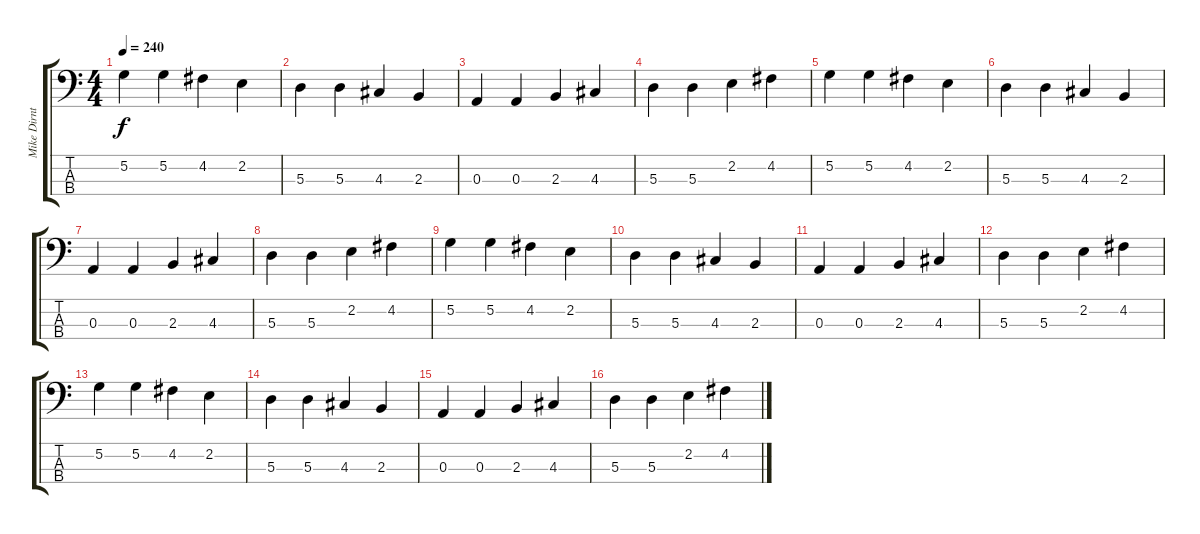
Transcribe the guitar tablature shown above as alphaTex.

\track ("Mike Dirnt" "Mike Dirnt") {instrument electricbasspick}
\staff {score tabs}
\tuning (G2 D2 A1 E1) {hide}
\ts (4 4)
\tempo 240
\clef f4
\ks c
5.2.4{dy f} 5.2.4 4.2.4 2.2.4 |
5.3.4 5.3.4 4.3.4 2.3.4 |
0.3.4 0.3.4 2.3.4 4.3.4 |
5.3.4 5.3.4 2.2.4 4.2.4 |
5.2.4 5.2.4 4.2.4 2.2.4 |
5.3.4 5.3.4 4.3.4 2.3.4 |
0.3.4 0.3.4 2.3.4 4.3.4 |
5.3.4 5.3.4 2.2.4 4.2.4 |
5.2.4 5.2.4 4.2.4 2.2.4 |
5.3.4 5.3.4 4.3.4 2.3.4 |
0.3.4 0.3.4 2.3.4 4.3.4 |
5.3.4 5.3.4 2.2.4 4.2.4 |
5.2.4 5.2.4 4.2.4 2.2.4 |
5.3.4 5.3.4 4.3.4 2.3.4 |
0.3.4 0.3.4 2.3.4 4.3.4 |
5.3.4 5.3.4 2.2.4 4.2.4
